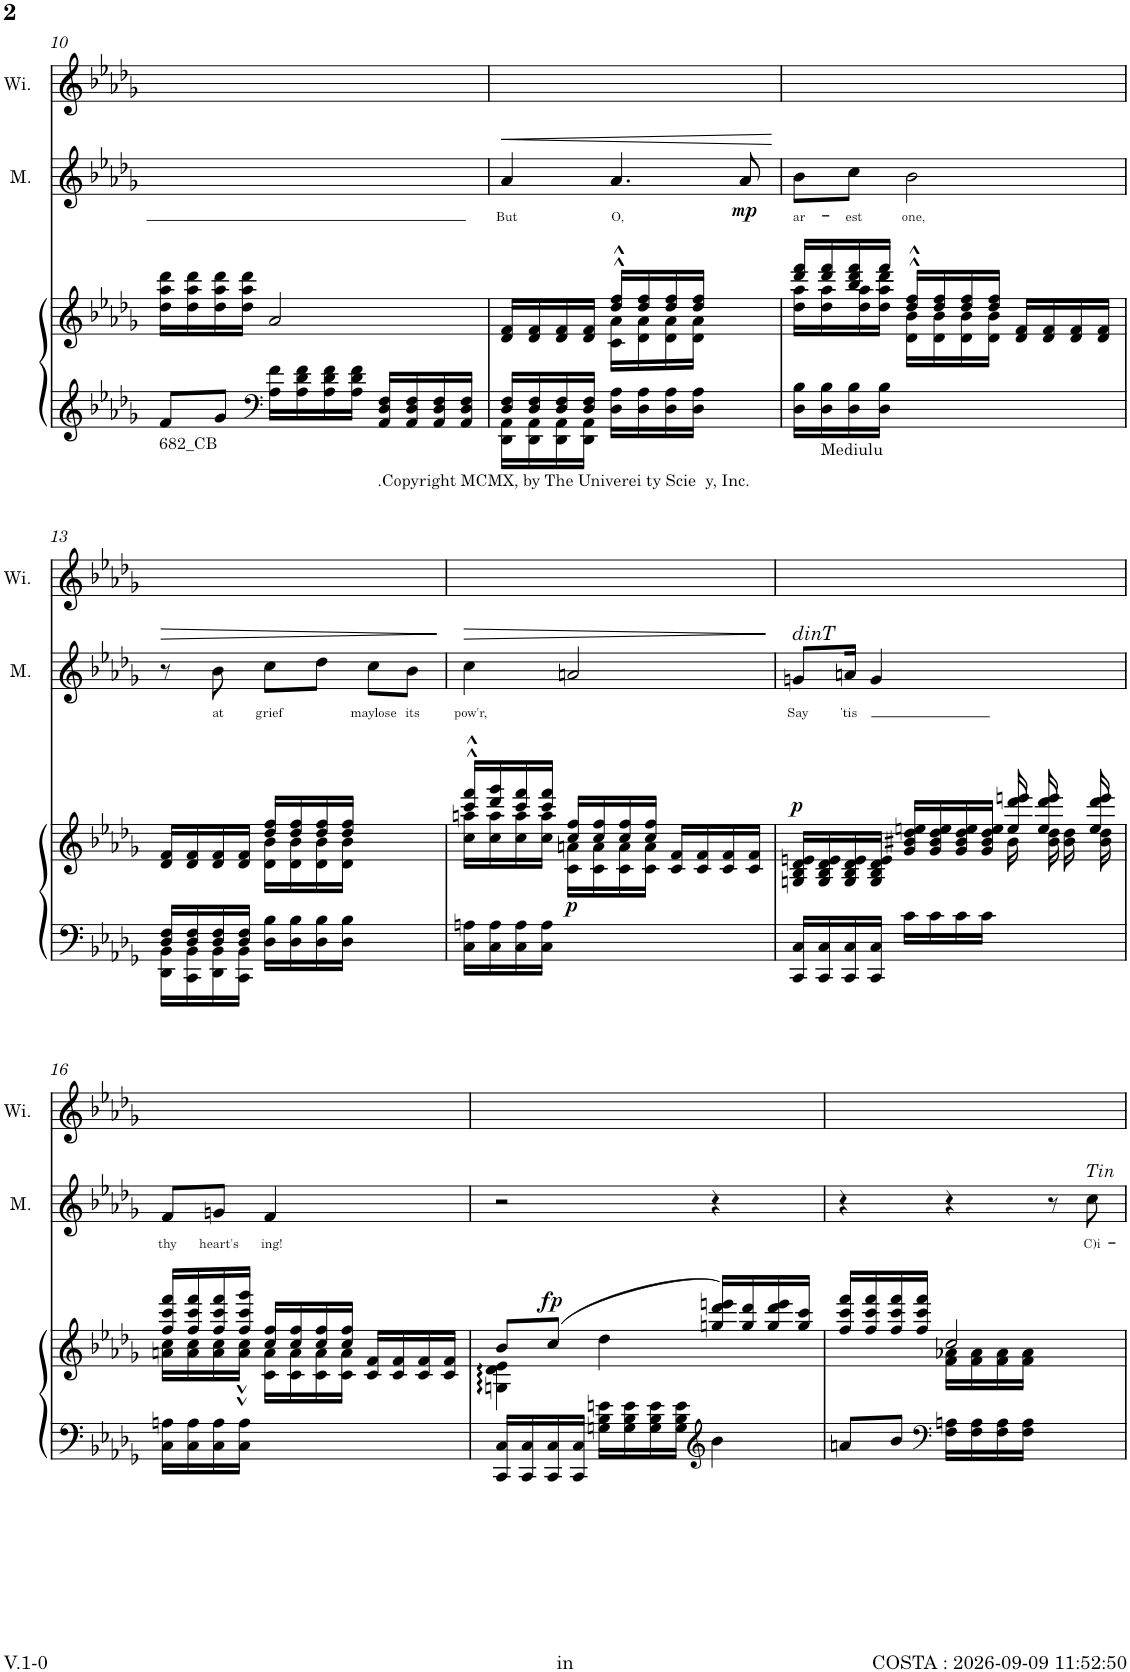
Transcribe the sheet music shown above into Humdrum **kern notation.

**kern	**dynam	**kern	**dynam	**kern	**text	**dynam	**kern
*part4	*part4	*part3	*part3	*part2	*part2	*part2	*part1
*staff4	*staff4	*staff3	*staff3	*staff2	*staff2	*staff2	*staff1
*I"Grand Piano	*	*I"Grand Piano	*	*I"Men	*	*	*I"Women
*I'Pno	*	*I'Pno	*	*I'M.	*	*	*
!!LO:PB:g=z
*clefG2	*	*clefG2	*	*clefG2	*	*	*clefG2
*k[b-e-a-d-g-]	*	*k[b-e-a-d-g-]	*	*k[b-e-a-d-g-]	*	*	*k[b-e-a-d-g-]
*D-:	*	*D-:	*	*D-:	*	*	*D-:
*M3/4	*	*M3/4	*	*M3/4	*	*	*M3/4
=10	=10	=10	=10	=10	=10	=10	=10
!LO:TX:b:t=682_CB	!	!	!	!	!	!	!
8f/L	.	16dd-\ 16aa-\ 16ddd-\LL	.	2.ryy	.	.	2.ryy
.	.	16dd-\ 16aa-\ 16ddd-\	.	.	.	.	.
8g-/J	.	16dd-\ 16aa-\ 16ddd-\	.	.	.	.	.
.	.	16dd-\ 16aa-\ 16ddd-\JJ	.	.	.	.	.
*clefF4	*	*	*	*	*	*	*
16A-\ 16f\LL	.	2a-/	.	.	.	.	.
16A-\ 16d-\ 16f\	.	.	.	.	.	.	.
16A-\ 16d-\ 16f\	.	.	.	.	.	.	.
16A-\ 16d-\ 16f\JJ	.	.	.	.	.	.	.
!LO:TX:b:t=.Copyright MCMX, by The Univerei ty Scie  y, Inc.	!	!	!	!	!	!	!
16AA-/ 16D-/ 16F/LL	.	.	.	.	.	.	.
16AA-/ 16D-/ 16F/	.	.	.	.	.	.	.
16AA-/ 16D-/ 16F/	.	.	.	.	.	.	.
16AA-/ 16D-/ 16F/JJ	.	.	.	.	.	.	.
=11	=11	=11	=11	=11	=11	=11	=11
*^	*	*^	*	*	*	*	*
!	!	!	!	!	!	!	!LO:LY:b	!LO:HP:b	!
16D-/ 16F/LL	16DD-\ 16AA-\LL	.	16d-/ 16f/LL	4ryy	.	4a-/	But	<	2.ryy
16D-/ 16F/	16DD-\ 16AA-\	.	16d-/ 16f/	.	.	.	.	.	.
16D-/ 16F/	16DD-\ 16AA-\	.	16d-/ 16f/	.	.	.	.	.	.
16D-/ 16F/JJ	16DD-\ 16AA-\JJ	.	16d-/ 16f/JJ	.	.	.	.	.	.
!	!	!	!	!	!	!	!LO:LY:b	!	!
16D-\ 16A-\LL	2ryy	.	16dd-/^^ 16ff/^^LL	16c\ 16a-\LL	.	4.a-/	O,	.	.
16D-\ 16A-\	.	.	16dd-/ 16ff/	16d-\ 16a-\	.	.	.	.	.
16D-\ 16A-\	.	.	16dd-/ 16ff/	16d-\ 16a-\	.	.	.	.	.
16D-\ 16A-\JJ	.	.	16dd-/ 16ff/JJ	16d-\ 16a-\JJ	.	.	.	.	.
4ryy	.	.	4ryy	4ryy	.	.	.	.	.
!	!	!	!	!	!	!	!	!LO:DY:b	!
.	.	.	.	.	.	8a-/	.	mp	.
*v	*v	*	*	*	*	*	*	*	*
*	*	*v	*v	*	*	*	*	*
.	.	.	.	.	.	[	.
=12	=12	=12	=12	=12	=12	=12	=12
*	*	*^	*	*	*	*	*
!	!	!	!	!	!	!LO:LY:b	!	!
16D-\ 16B-\LL	.	16ddd-/ 16fff/LL	16dd-\ 16aa-\LL	.	8b-\L	ar-	.	2.ryy
!LO:TX:b:t=Mediulu	!	!	!	!	!	!	!	!
16D-\ 16B-\	.	16ddd-/ 16fff/	16dd-\ 16aa-\	.	.	.	.	.
!	!	!	!	!	!	!LO:LY:b	!	!
16D-\ 16B-\	.	16bb-/ 16ddd-/ 16fff/	16dd-\ 16aa-\	.	8cc\J	-est	.	.
16D-\ 16B-\JJ	.	16fff/JJ	16dd-\ 16aa-\ 16ddd-\JJ	.	.	.	.	.
!	!	!	!	!	!	!LO:LY:b	!	!
2ryy	.	16dd-/^^ 16ff/^^LL	16d-\ 16b-\LL	.	2b-\	one,	.	.
.	.	16dd-/ 16ff/	16d-\ 16b-\	.	.	.	.	.
.	.	16dd-/ 16ff/	16d-\ 16b-\	.	.	.	.	.
.	.	16dd-/ 16ff/JJ	16d-\ 16b-\JJ	.	.	.	.	.
.	.	16d-/ 16f/LL	4ryy	.	.	.	.	.
.	.	16d-/ 16f/	.	.	.	.	.	.
.	.	16d-/ 16f/	.	.	.	.	.	.
.	.	16d-/ 16f/JJ	.	.	.	.	.	.
!!LO:LB:g=z
=13	=13	=13	=13	=13	=13	=13	=13	=13
*^	*	*	*	*	*	*	*	*
!	!	!	!	!	!	!	!	!LO:HP:b	!
16D-/ 16F/LL	16DD-\ 16BB-\LL	.	16d-/ 16f/LL	4ryy	.	8r	.	>	2.ryy
16D-/ 16F/	16CC\ 16BB-\	.	16d-/ 16f/	.	.	.	.	.	.
!	!	!	!	!	!	!	!LO:LY:b	!	!
16D-/ 16F/	16DD-\ 16BB-\	.	16d-/ 16f/	.	.	8b-\	at	.	.
16D-/ 16F/JJ	16CC\ 16BB-\JJ	.	16d-/ 16f/JJ	.	.	.	.	.	.
!	!	!	!	!	!	!	!LO:LY:b	!	!
16D-\ 16B-\LL	2ryy	.	16dd-/ 16ff/LL	16d-\ 16b-\LL	.	8cc\L	grief	.	.
16D-\ 16B-\	.	.	16dd-/ 16ff/	16d-\ 16b-\	.	.	.	.	.
16D-\ 16B-\	.	.	16dd-/ 16ff/	16d-\ 16b-\	.	8dd-\J	.	.	.
16D-\ 16B-\JJ	.	.	16dd-/ 16ff/JJ	16d-\ 16b-\JJ	.	.	.	.	.
!	!	!	!	!	!	!	!LO:LY:b	!	!
4ryy	.	.	4ryy	4ryy	.	8cc\L	maylose	.	.
!	!	!	!	!	!	!	!LO:LY:b	!	!
.	.	.	.	.	.	8b-\J	its	.	.
*v	*v	*	*	*	*	*	*	*	*
*	*	*v	*v	*	*	*	*	*
.	.	.	.	.	.	]	.
=14	=14	=14	=14	=14	=14	=14	=14
*	*	*^	*	*	*	*	*
!	!	!	!	!	!	!LO:LY:b	!LO:HP:b	!
16C\ 16An\LL	.	16ccc/^^ 16fff/^^LL	16cc\ 16aan\LL	.	4cc\	pow'r,	>	2.ryy
16C\ 16A\	.	16ddd-/ 16ggg-/	16cc\ 16aa\	.	.	.	.	.
16C\ 16A\	.	16ccc/ 16fff/	16cc\ 16aa\	.	.	.	.	.
16C\ 16A\JJ	.	16ccc/ 16fff/JJ	16cc\ 16aa\JJ	.	.	.	.	.
!	!LO:DY:a	!	!	!	!	!	!	!
2ryy	p	16cc/ 16ff/LL	16c\ 16an\LL	.	2an/	.	.	.
.	.	16cc/ 16ff/	16c\ 16a\	.	.	.	.	.
.	.	16cc/ 16ff/	16c\ 16a\	.	.	.	.	.
.	.	16cc/ 16ff/JJ	16c\ 16a\JJ	.	.	.	.	.
.	.	16c/ 16f/LL	4ryy	.	.	.	.	.
.	.	16c/ 16f/	.	.	.	.	.	.
.	.	16c/ 16f/	.	.	.	.	.	.
.	.	16c/ 16f/JJ	.	.	.	.	.	.
*	*	*v	*v	*	*	*	*	*
.	.	.	.	.	.	]	.
=15	=15	=15	=15	=15	=15	=15	=15
*	*	*^	*	*	*	*	*
!	!	!	!	!	!LO:TX:a:i:t=dinT	!	!	!
!	!	!	!	!LO:DY:a	!	!LO:LY:b	!	!
16CC/ 16C/LL	.	16Gn/ 16B-/ 16d-/ 16en/LL	2ryy	p	8gn/L	Say	.	2.ryy
16CC/ 16C/	.	16G/ 16B-/ 16d-/ 16e/	.	.	.	.	.	.
!	!	!	!	!	!	!LO:LY:b	!	!
16CC/ 16C/	.	16G/ 16B-/ 16d-/ 16e/	.	.	16an/Jk	'tis	.	.
16CC/ 16C/JJ	.	16G/ 16B-/ 16d-/ 16e/JJ	.	.	4g/	.	.	.
16c\LL	.	16g-/ 16b#X/ 16dd-/ 16een/LL	.	.	.	.	.	.
16c\	.	16g-/ 16b#/ 16dd-/ 16ee/	.	.	.	.	.	.
16c\	.	16g-/ 16b#/ 16dd-/ 16ee/	.	.	.	.	.	.
16c\JJ	.	16g-/ 16b#/ 16dd-/ 16ee/JJ	.	.	4ryy	.	.	.
4ryy	.	16ee/ 16ddd-/ 16eeen/	16b#\	.	.	.	.	.
.	.	16ee/ 16ddd-/ 16eee/	16b#\ 16dd-\	.	.	.	.	.
.	.	16ryy	16b#\ 16dd-\	.	.	.	.	.
.	.	16ee/ 16ddd-/ 16eee/	16b#\ 16dd-\	.	16ryy	.	.	.
!!LO:LB:g=z
=16	=16	=16	=16	=16	=16	=16	=16	=16
!	!	!	!	!	!	!LO:LY:b	!	!
16C\ 16An\LL	.	16ff/ 16ccc/ 16fff/LL	16an\ 16cc\LL	.	8f/L	thy	.	2.ryy
16C\ 16A\	.	16ff/ 16ccc/ 16fff/	16a\ 16cc\	.	.	.	.	.
!	!	!	!	!	!	!LO:LY:b	!	!
16C\ 16A\	.	16ff/ 16ccc/ 16fff/	16a\ 16cc\	.	8gn/J	heart's	.	.
16C\ 16A\JJ	.	16ff/ 16ccc/ 16ggg-/JJ	16a\^^ 16cc\^^JJ	.	.	.	.	.
!	!	!	!	!	!	!LO:LY:b	!	!
2ryy	.	16cc/ 16ff/LL	16c\ 16a\LL	.	4f/	ing!	.	.
.	.	16cc/ 16ff/	16c\ 16a\	.	.	.	.	.
.	.	16cc/ 16ff/	16c\ 16a\	.	.	.	.	.
.	.	16cc/ 16ff/JJ	16c\ 16a\JJ	.	.	.	.	.
.	.	16c/ 16f/LL	4ryy	.	4ryy	.	.	.
.	.	16c/ 16f/	.	.	.	.	.	.
.	.	16c/ 16f/	.	.	.	.	.	.
.	.	16c/ 16f/JJ	.	.	.	.	.	.
=17	=17	=17	=17	=17	=17	=17	=17	=17
16CC/ 16C/LL	.	4Gn\ 4d-\ 4e-\	8b-/L	.	2r	.	.	2.ryy
16CC/ 16C/	.	.	.	.	.	.	.	.
!	!	!	!	!LO:DY:a	!	!	!	!
16CC/ 16C/	.	.	8cc/J	fp	.	.	.	.
16CC/ 16C/JJ	.	.	.	.	.	.	.	.
16Gn\ 16B-\ 16en\LL	.	4dd-\	2ryy	.	.	.	.	.
16G\ 16B-\ 16e\	.	.	.	.	.	.	.	.
16G\ 16B-\ 16e\	.	.	.	.	.	.	.	.
16G\ 16B-\ 16e\JJ	.	.	.	.	.	.	.	.
*clefG2	*	*	*	*	*	*	*	*
4b-\	.	16ggn/ 16ddd-/ 16eeen/LL	.	.	4r	.	.	.
.	.	16gg/ 16ddd-/	.	.	.	.	.	.
.	.	16gg/ 16ddd-/ 16eee/	.	.	.	.	.	.
.	.	16gg/ 16ccc/JJ	.	.	.	.	.	.
=18	=18	=18	=18	=18	=18	=18	=18	=18
8an/L	.	16ff/ 16ccc/ 16fff/LL	4ryy	.	4r	.	.	2.ryy
.	.	16ff/ 16ccc/ 16fff/	.	.	.	.	.	.
8b-/J	.	16ff/ 16ccc/ 16fff/	.	.	.	.	.	.
.	.	16ff/ 16ccc/ 16fff/JJ	.	.	.	.	.	.
*clefF4	*	*	*	*	*	*	*	*
16F\ 16An\LL	.	2cc/	16f\ 16a-X\LL	.	4r	.	.	.
16F\ 16A\	.	.	16f\ 16a-\	.	.	.	.	.
16F\ 16A\	.	.	16f\ 16a-\	.	.	.	.	.
16F\ 16A\JJ	.	.	16f\ 16a-\JJ	.	.	.	.	.
4ryy	.	.	4ryy	.	8r	.	.	.
!	!	!	!	!	!LO:TX:a:i:t=Tin	!	!	!
!	!	!	!	!	!	!LO:LY:b	!	!
.	.	.	.	.	8cc\	C)i-	.	.
*	*	*v	*v	*	*	*	*	*
=	=	=	=	=	=	=	=
*-	*-	*-	*-	*-	*-	*-	*-
